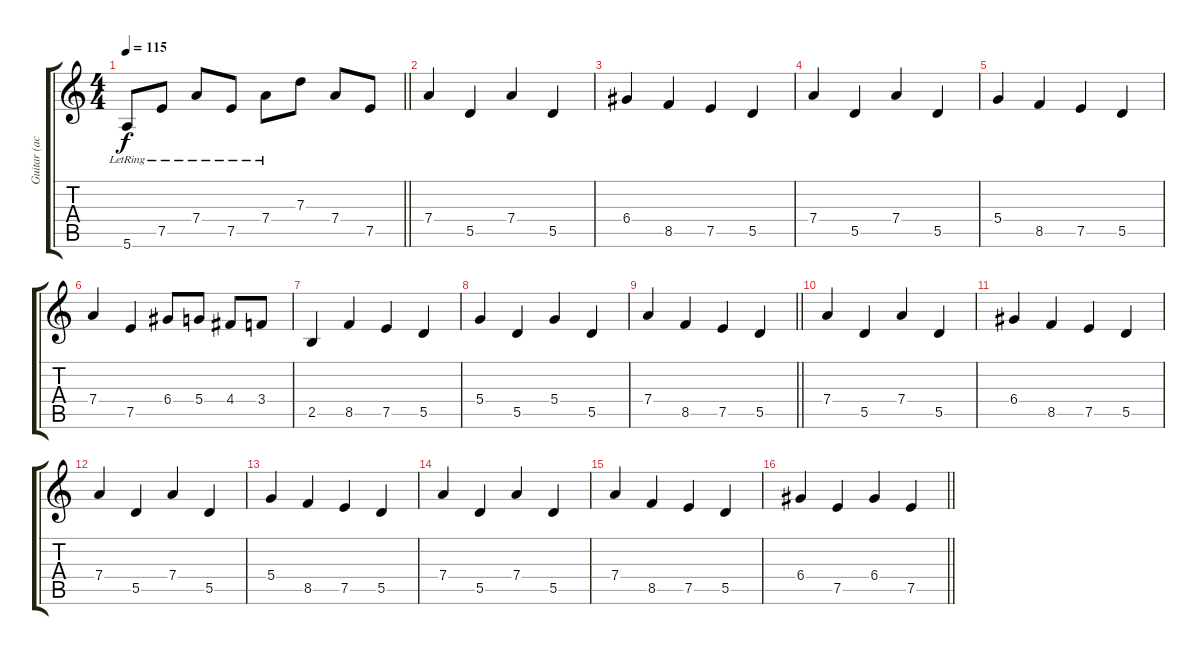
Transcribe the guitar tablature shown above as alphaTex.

\track ("Guitar (acoustic)" "Guitar (ac") {instrument acousticguitarsteel}
\staff {score tabs}
\tuning (E4 B3 G3 D3 A2 E2) {hide}
\ts (4 4)
\tempo 115
\clef g2
\barLineRight lightlight
\ks c
5.6{lr}.8{dy f} 7.5{lr}.8 7.4{lr}.8 7.5{lr}.8 7.4{lr}.8 7.3.8 7.4.8 7.5.8 |
\section ("" "")
7.4.4{volume 13 instrument acousticguitarsteel} 5.5.4 7.4.4 5.5.4 |
6.4.4 8.5.4 7.5.4 5.5.4 |
7.4.4 5.5.4 7.4.4 5.5.4 |
5.4.4 8.5.4 7.5.4 5.5.4 |
7.4.4 7.5.4 6.4.8 5.4.8 4.4.8 3.4.8 |
2.5.4 8.5.4 7.5.4 5.5.4 |
5.4.4 5.5.4 5.4.4 5.5.4 |
\barLineRight lightlight
7.4.4 8.5.4 7.5.4 5.5.4 |
\section ("" "")
7.4.4{volume 13 instrument acousticguitarsteel} 5.5.4 7.4.4 5.5.4 |
6.4.4 8.5.4 7.5.4 5.5.4 |
7.4.4 5.5.4 7.4.4 5.5.4 |
5.4.4 8.5.4 7.5.4 5.5.4 |
7.4.4 5.5.4 7.4.4 5.5.4 |
7.4.4 8.5.4 7.5.4 5.5.4 |
\barLineRight lightlight
6.4.4 7.5.4 6.4.4 7.5.4
